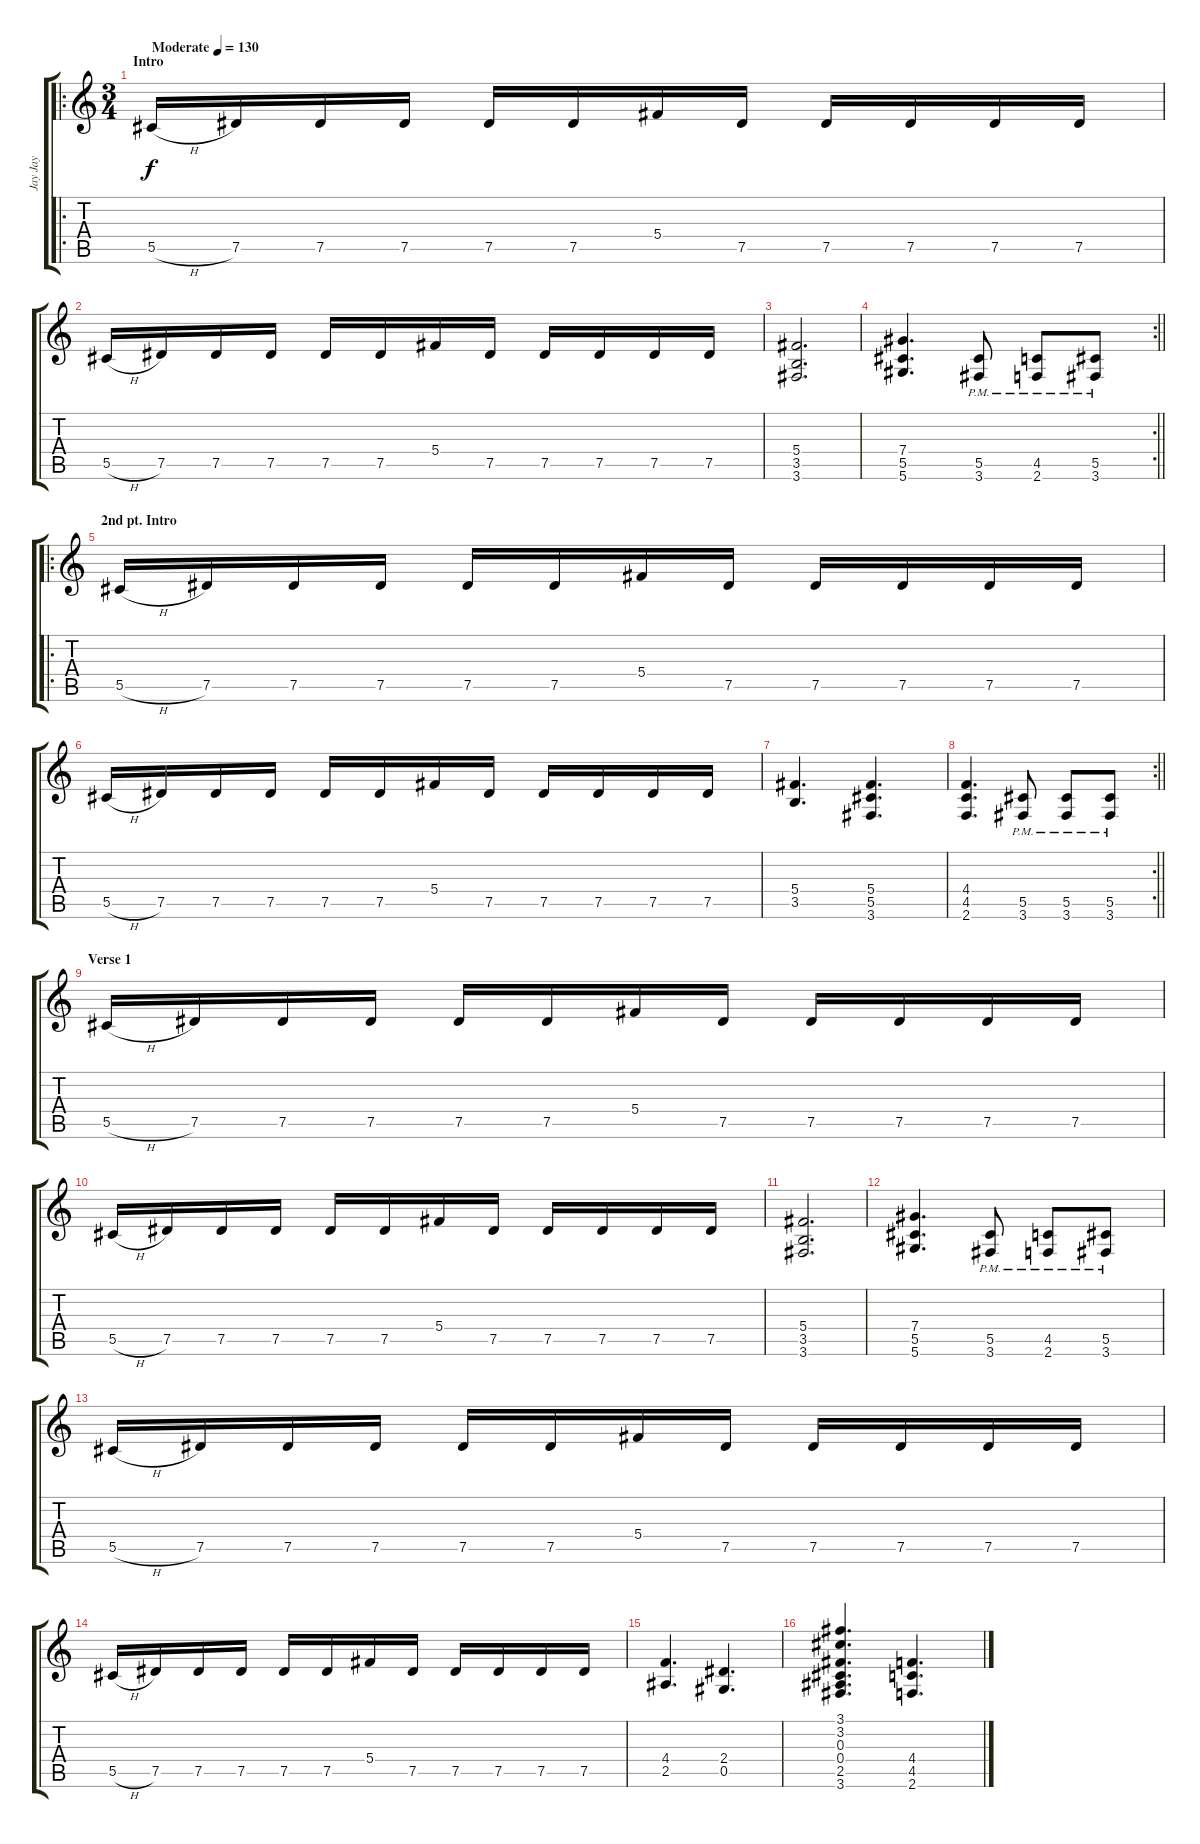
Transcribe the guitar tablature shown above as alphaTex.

\track ("Jay Jay" "Jay Jay") {instrument distortionguitar}
\staff {score tabs}
\tuning (Eb4 Bb3 Gb3 Db3 Ab2 Eb2) {hide}
\ro
\ts (3 4)
\section ("" "Intro")
\tempo (130 "Moderate")
\clef g2
\ks c
5.5{h}.16{dy f instrument distortionguitar} 7.5.16 7.5.16 7.5.16 7.5.16 7.5.16 5.4.16 7.5.16 7.5.16 7.5.16 7.5.16 7.5.16 |
5.5{h}.16 7.5.16 7.5.16 7.5.16 7.5.16 7.5.16 5.4.16 7.5.16 7.5.16 7.5.16 7.5.16 7.5.16 |
(5.4 3.5 3.6).2{d} |
\rc 2
\barLineRight lightlight
(7.4 5.5 5.6).4{d} (5.5{pm} 3.6{pm}).8 (4.5{pm} 2.6{pm}).8 (5.5{pm} 3.6{pm}).8 |
\ro
\section ("" "2nd pt. Intro")
5.5{h}.16 7.5.16 7.5.16 7.5.16 7.5.16 7.5.16 5.4.16 7.5.16 7.5.16 7.5.16 7.5.16 7.5.16 |
5.5{h}.16 7.5.16 7.5.16 7.5.16 7.5.16 7.5.16 5.4.16 7.5.16 7.5.16 7.5.16 7.5.16 7.5.16 |
(5.4 3.5).4{d} (5.4 5.5 3.6).4{d} |
\rc 2
\barLineRight lightlight
(4.4 4.5 2.6).4{d} (5.5{pm} 3.6{pm}).8 (5.5{pm} 3.6{pm}).8 (5.5{pm} 3.6{pm}).8 |
\section ("" "Verse 1")
5.5{h}.16 7.5.16 7.5.16 7.5.16 7.5.16 7.5.16 5.4.16 7.5.16 7.5.16 7.5.16 7.5.16 7.5.16 |
5.5{h}.16 7.5.16 7.5.16 7.5.16 7.5.16 7.5.16 5.4.16 7.5.16 7.5.16 7.5.16 7.5.16 7.5.16 |
(5.4 3.5 3.6).2{d} |
(7.4 5.5 5.6).4{d} (5.5{pm} 3.6{pm}).8 (4.5{pm} 2.6{pm}).8 (5.5{pm} 3.6{pm}).8 |
5.5{h}.16 7.5.16 7.5.16 7.5.16 7.5.16 7.5.16 5.4.16 7.5.16 7.5.16 7.5.16 7.5.16 7.5.16 |
5.5{h}.16 7.5.16 7.5.16 7.5.16 7.5.16 7.5.16 5.4.16 7.5.16 7.5.16 7.5.16 7.5.16 7.5.16 |
(4.4 2.5).4{d} (2.4 0.5).4{d} |
(3.1 3.2 0.3 0.4 2.5 3.6).4{d} (4.4 4.5 2.6).4{d}
